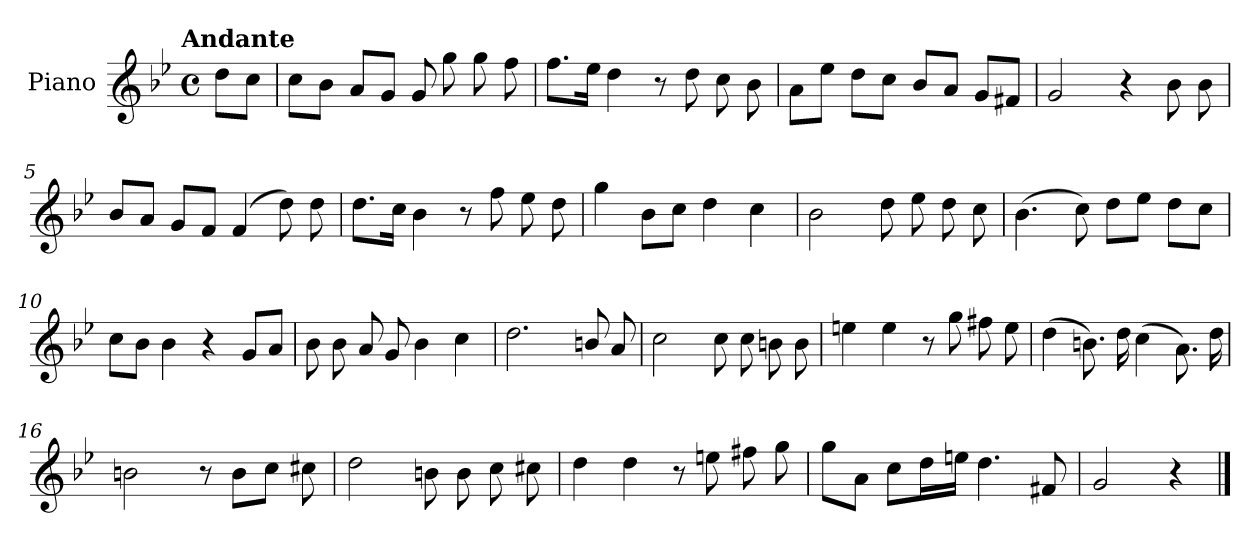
**kern
*part1
*staff1
*I"Piano
*I'Pno.
*clefG2
*k[b-e-]
!!LO:TX:omd:t=Andante
*M4/4
*met(c)
*MM92
=
8dd\L
8cc\J
=1
8cc\L
8b-\J
8a/L
8g/J
8g/
8gg\
8gg\
8ff\
=2
8.ff\L
16ee-\Jk
4dd\
8r
8dd\
8cc\
8b-\
!!LO:LB:g=z
=3
8a\L
8ee-\J
8dd\L
8cc\J
8b-/L
8a/J
8g/L
8f#X/J
=4
2g/
4r
8b-\
8b-\
=5
8b-/L
8a/J
8g/L
8f/J
(>4f/
8dd\)
8dd\
=6
8.dd\L
16cc\Jk
4b-\
8r
8ff\
8ee-\
8dd\
!!LO:LB:g=z
=7
4gg\
8b-\L
8cc\J
4dd\
4cc\
=8
2b-\
8dd\
8ee-\
8dd\
8cc\
=9
(>4.b-\
8cc\)
8dd\L
8ee-\J
8dd\L
8cc\J
=10
8cc\L
8b-\J
4b-\
4r
8g/L
8a/J
!!LO:LB:g=z
=11
8b-\
8b-\
8a/
8g/
4b-\
4cc\
=12
2.dd\
8b/
8a/
=13
2cc\
8cc\
8cc\
8b\
8b\
!!LO:LB:g=z
=14
4ee\
4ee\
8r
8gg\
8ff#\
8ee\
=15
(>4dd\
8.b\)
16dd\
(>4cc\
8.a\)
16dd\
=16
2b\
8r
8b\L
8cc\J
8cc#X\
=17
2dd\
8b\
8b\
8cc\
8cc#X\
!!LO:LB:g=z
=18
4dd\
4dd\
8r
8ee\
8ff#\
8gg\
=19
8gg\L
8a\J
8cc\L
16dd\L
16ee\JJ
4.dd\
8f#/
=20
2g/
4r
==
*-
